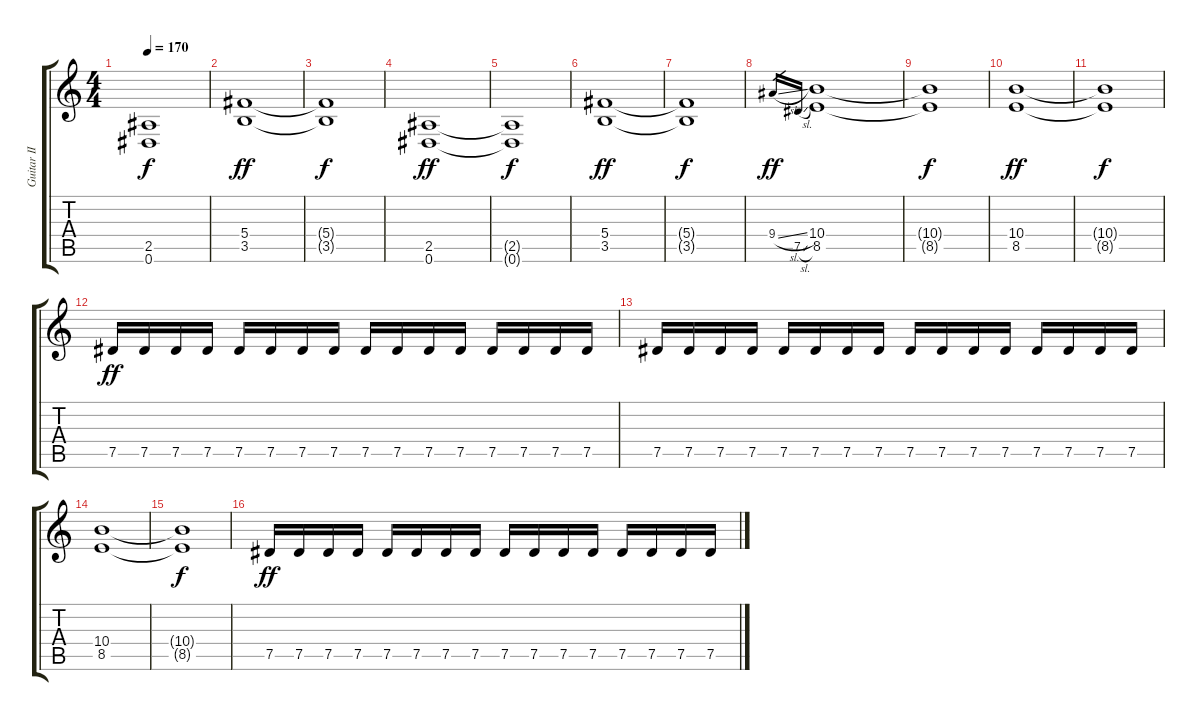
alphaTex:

\track ("Guitar II" "Guitar II") {instrument distortionguitar}
\staff {score tabs}
\tuning (Eb4 Bb3 Gb3 Db3 Ab2 Eb2) {hide}
\ts (4 4)
\tempo 170
\clef g2
\ks c
(2.5{t} 0.6{t}).1{dy f} |
(5.4 3.5).1{dy ff} |
(5.4{t} 3.5{t}).1{dy f} |
(2.5 0.6).1{dy ff} |
(2.5{t} 0.6{t}).1{dy f} |
(5.4 3.5).1{dy ff} |
(5.4{t} 3.5{t}).1{dy f} |
9.4{sl}.16{gr dy ff} 7.5{sl}.16{gr} (10.4 8.5).1 |
(10.4{t} 8.5{t}).1{dy f} |
(10.4 8.5).1{dy ff} |
(10.4{t} 8.5{t}).1{dy f} |
7.5.16{dy ff} 7.5.16 7.5.16 7.5.16 7.5.16 7.5.16 7.5.16 7.5.16 7.5.16 7.5.16 7.5.16 7.5.16 7.5.16 7.5.16 7.5.16 7.5.16 |
7.5.16 7.5.16 7.5.16 7.5.16 7.5.16 7.5.16 7.5.16 7.5.16 7.5.16 7.5.16 7.5.16 7.5.16 7.5.16 7.5.16 7.5.16 7.5.16 |
(10.4 8.5).1 |
(10.4{t} 8.5{t}).1{dy f} |
7.5.16{dy ff} 7.5.16 7.5.16 7.5.16 7.5.16 7.5.16 7.5.16 7.5.16 7.5.16 7.5.16 7.5.16 7.5.16 7.5.16 7.5.16 7.5.16 7.5.16
